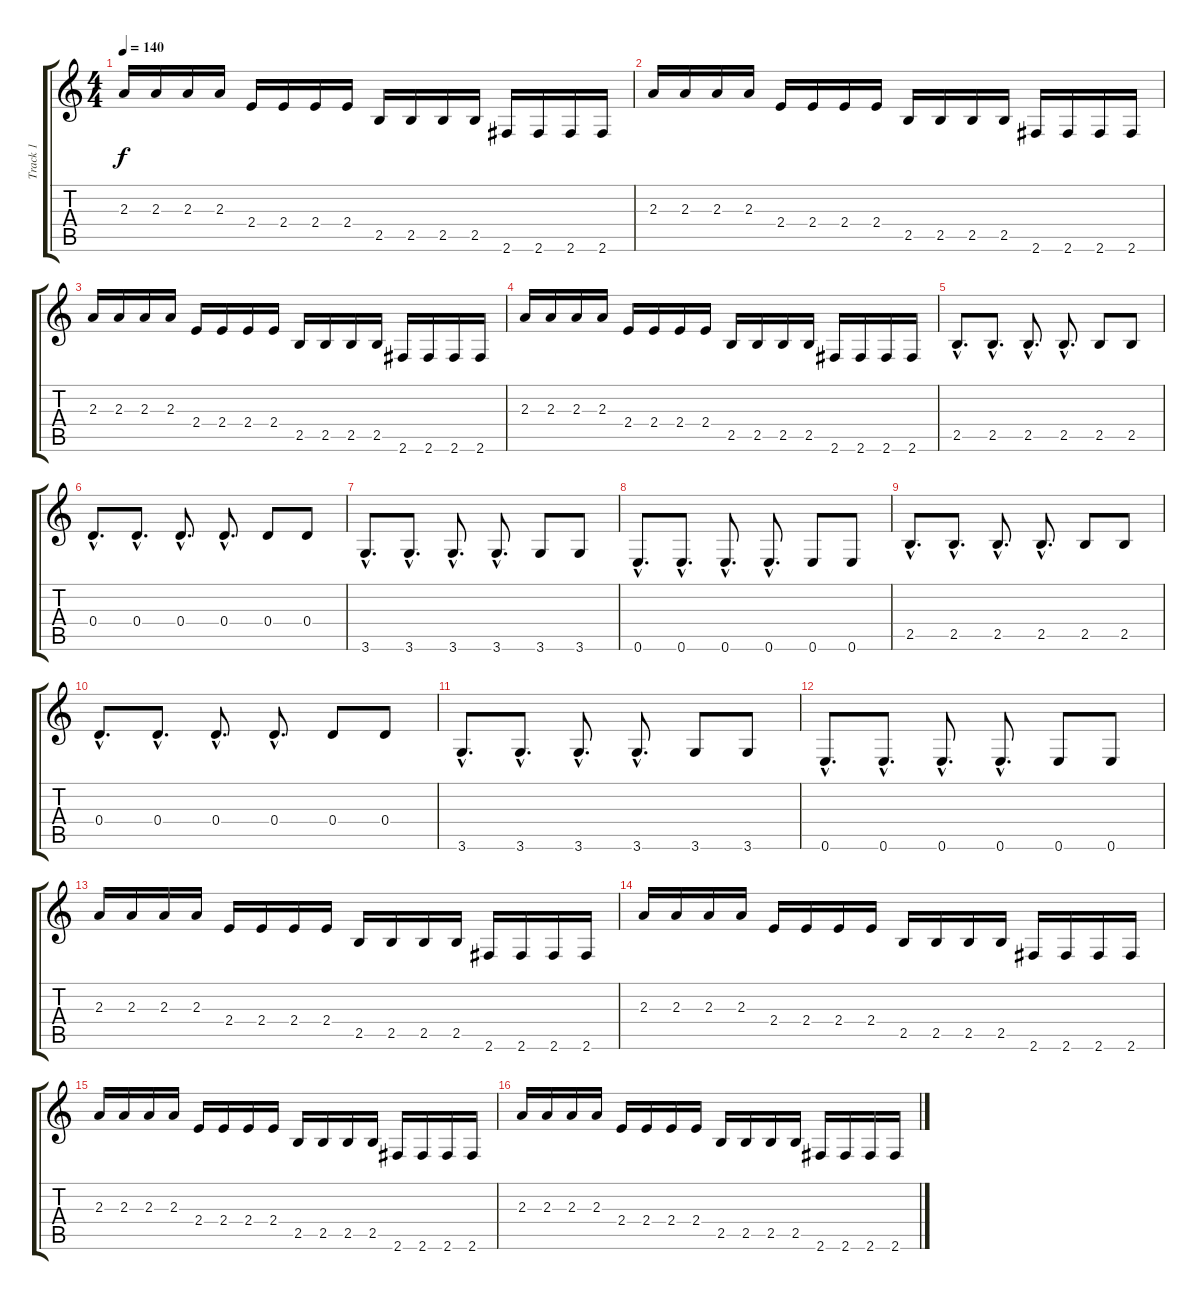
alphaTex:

\track ("Track 1" "Track 1") {instrument synthbass1}
\staff {score tabs}
\tuning (E4 B3 G3 D3 A2 E2) {hide}
\ts (4 4)
\tempo 140
\clef g2
\ks c
2.3.16{dy f} 2.3.16 2.3.16 2.3.16 2.4.16 2.4.16 2.4.16 2.4.16 2.5.16 2.5.16 2.5.16 2.5.16 2.6.16 2.6.16 2.6.16 2.6.16 |
2.3.16 2.3.16 2.3.16 2.3.16 2.4.16 2.4.16 2.4.16 2.4.16 2.5.16 2.5.16 2.5.16 2.5.16 2.6.16 2.6.16 2.6.16 2.6.16 |
2.3.16 2.3.16 2.3.16 2.3.16 2.4.16 2.4.16 2.4.16 2.4.16 2.5.16 2.5.16 2.5.16 2.5.16 2.6.16 2.6.16 2.6.16 2.6.16 |
2.3.16 2.3.16 2.3.16 2.3.16 2.4.16 2.4.16 2.4.16 2.4.16 2.5.16 2.5.16 2.5.16 2.5.16 2.6.16 2.6.16 2.6.16 2.6.16 |
2.5{hac}.8{d volume 12} 2.5{hac}.8{d} 2.5{hac}.8{d} 2.5{hac}.8{d} 2.5.8 2.5.8 |
0.4{hac}.8{d} 0.4{hac}.8{d} 0.4{hac}.8{d} 0.4{hac}.8{d} 0.4.8 0.4.8 |
3.6{hac}.8{d} 3.6{hac}.8{d} 3.6{hac}.8{d} 3.6{hac}.8{d} 3.6.8 3.6.8 |
0.6{hac}.8{d} 0.6{hac}.8{d} 0.6{hac}.8{d} 0.6{hac}.8{d} 0.6.8 0.6.8 |
2.5{hac}.8{d volume 12} 2.5{hac}.8{d} 2.5{hac}.8{d} 2.5{hac}.8{d} 2.5.8 2.5.8 |
0.4{hac}.8{d} 0.4{hac}.8{d} 0.4{hac}.8{d} 0.4{hac}.8{d} 0.4.8 0.4.8 |
3.6{hac}.8{d} 3.6{hac}.8{d} 3.6{hac}.8{d} 3.6{hac}.8{d} 3.6.8 3.6.8 |
0.6{hac}.8{d} 0.6{hac}.8{d} 0.6{hac}.8{d} 0.6{hac}.8{d} 0.6.8 0.6.8 |
2.3.16{volume 8} 2.3.16 2.3.16 2.3.16 2.4.16 2.4.16 2.4.16 2.4.16 2.5.16 2.5.16 2.5.16 2.5.16 2.6.16 2.6.16 2.6.16 2.6.16 |
2.3.16 2.3.16 2.3.16 2.3.16 2.4.16 2.4.16 2.4.16 2.4.16 2.5.16 2.5.16 2.5.16 2.5.16 2.6.16 2.6.16 2.6.16 2.6.16 |
2.3.16 2.3.16 2.3.16 2.3.16 2.4.16 2.4.16 2.4.16 2.4.16 2.5.16 2.5.16 2.5.16 2.5.16 2.6.16 2.6.16 2.6.16 2.6.16 |
2.3.16 2.3.16 2.3.16 2.3.16 2.4.16 2.4.16 2.4.16 2.4.16 2.5.16 2.5.16 2.5.16 2.5.16 2.6.16 2.6.16 2.6.16 2.6.16
